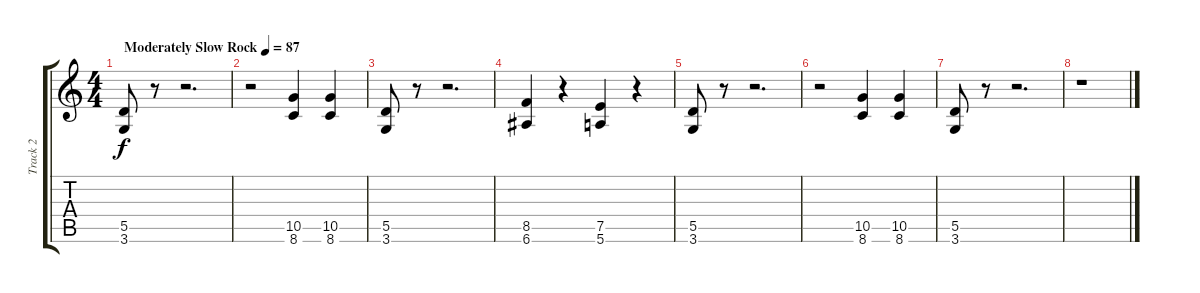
\track ("Track 2" "Track 2") {instrument distortionguitar}
\staff {score tabs}
\tuning (E4 B3 G3 D3 A2 E2) {hide}
\ts (4 4)
\tempo (87 "Moderately Slow Rock")
\clef g2
\ks c
(5.5 3.6).8{dy f instrument distortionguitar} r.8 r.2{d} |
r.2 (10.5 8.6).4 (10.5 8.6).4 |
(5.5 3.6).8 r.8 r.2{d} |
(8.5 6.6).4 r.4 (7.5 5.6).4 r.4 |
(5.5 3.6).8 r.8 r.2{d} |
r.2 (10.5 8.6).4 (10.5 8.6).4 |
(5.5 3.6).8 r.8 r.2{d} |
r.1
